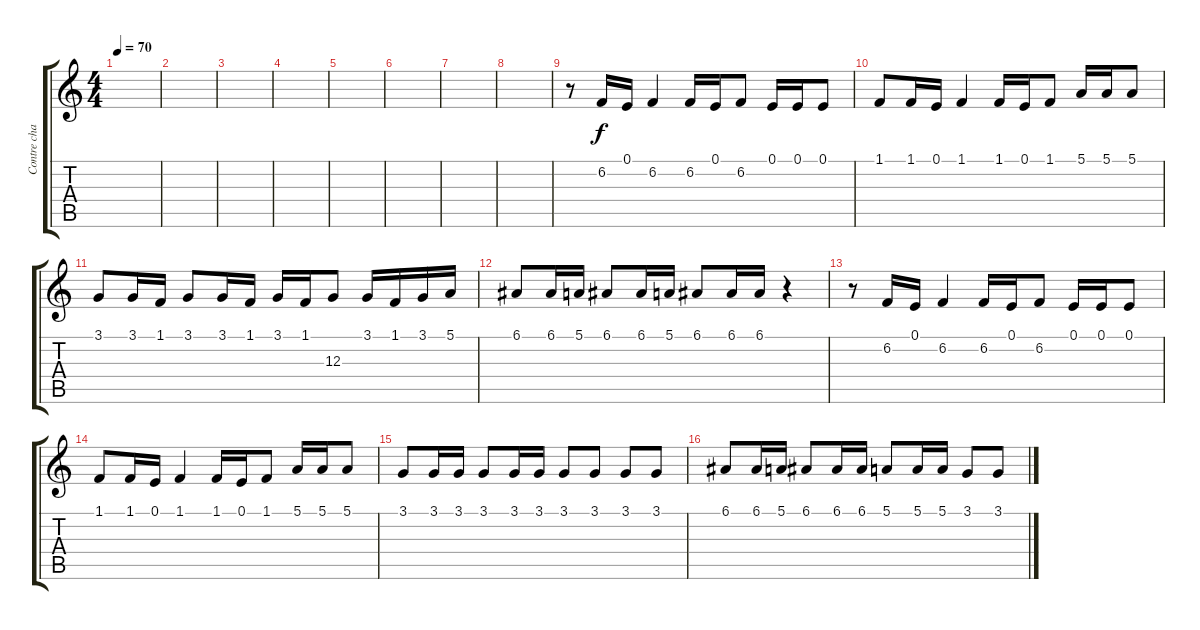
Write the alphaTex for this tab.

\track ("Contre chant" "Contre cha") {instrument brightacousticpiano}
\staff {score tabs}
\tuning (E4 B3 G3 D3 A2 E2) {hide}
\ts (4 4)
\tempo 70
\clef g2
\ks c
|
|
|
|
|
|
|
|
r.8 6.2.16 0.1.16 6.2.4 6.2.16 0.1.16 6.2.8 0.1.16 0.1.16 0.1.8 |
1.1.8 1.1.16 0.1.16 1.1.4 1.1.16 0.1.16 1.1.8 5.1.16 5.1.16 5.1.8 |
3.1.8 3.1.16 1.1.16 3.1.8 3.1.16 1.1.16 3.1.16 1.1.16 12.3.8 3.1.16 1.1.16 3.1.16 5.1.16 |
6.1.8 6.1.16 5.1.16 6.1.8 6.1.16 5.1.16 6.1.8 6.1.16 6.1.16 r.4 |
r.8 6.2.16 0.1.16 6.2.4 6.2.16 0.1.16 6.2.8 0.1.16 0.1.16 0.1.8 |
1.1.8 1.1.16 0.1.16 1.1.4 1.1.16 0.1.16 1.1.8 5.1.16 5.1.16 5.1.8 |
3.1.8 3.1.16 3.1.16 3.1.8 3.1.16 3.1.16 3.1.8 3.1.8 3.1.8 3.1.8 |
6.1.8 6.1.16 5.1.16 6.1.8 6.1.16 6.1.16 5.1.8 5.1.16 5.1.16 3.1.8 3.1.8
